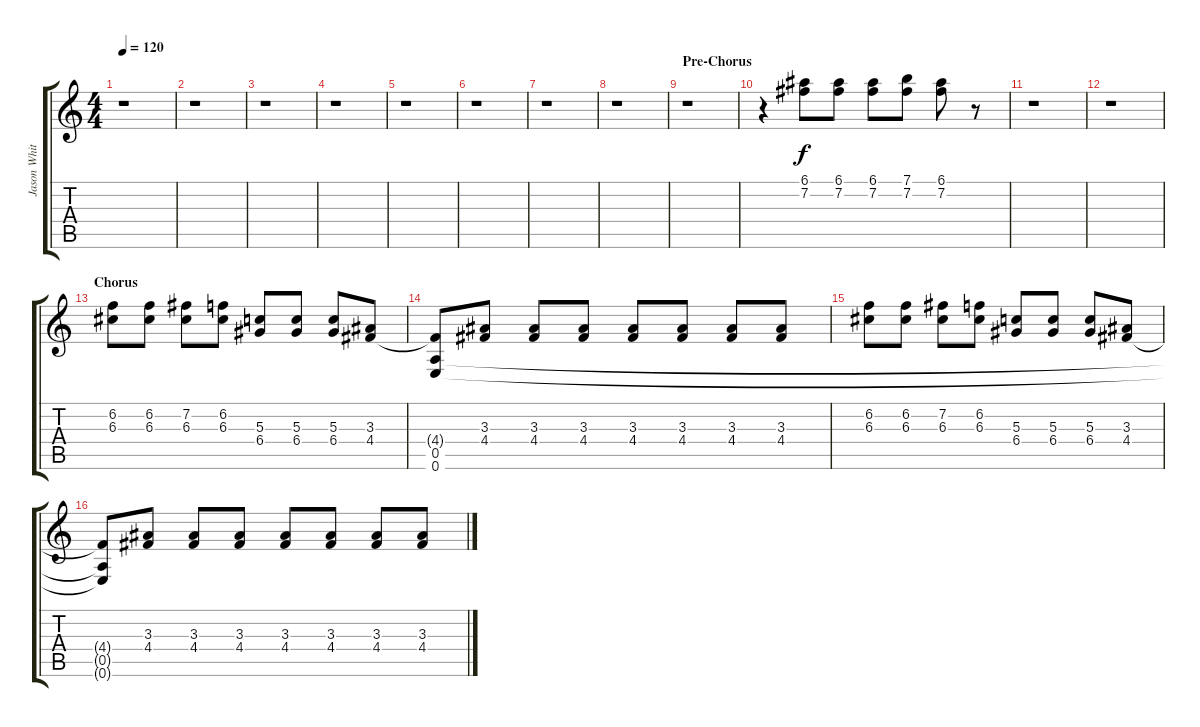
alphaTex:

\track ("Jason White" "Jason Whit") {instrument distortionguitar}
\staff {score tabs}
\tuning (E4 B3 G3 D3 A2 E2) {hide}
\ts (4 4)
\tempo 120
\clef g2
\ks c
r.1{dy f} |
r.1 |
r.1 |
r.1 |
r.1 |
r.1 |
r.1 |
r.1 |
\section ("" "Pre-Chorus")
r.1 |
r.4 (6.1 7.2).8 (6.1 7.2).8 (6.1 7.2).8 (7.1 7.2).8 (6.1 7.2).8 r.8 |
r.1 |
r.1 |
\section ("" "Chorus")
(6.2 6.3).8 (6.2 6.3).8 (7.2 6.3).8 (6.2 6.3).8 (5.3 6.4).8 (5.3 6.4).8 (5.3 6.4).8 (3.3 4.4).8 |
(4.4{t} 0.5 0.6).8 (3.3 4.4).8 (3.3 4.4).8 (3.3 4.4).8 (3.3 4.4).8 (3.3 4.4).8 (3.3 4.4).8 (3.3 4.4).8 |
(6.2 6.3).8 (6.2 6.3).8 (7.2 6.3).8 (6.2 6.3).8 (5.3 6.4).8 (5.3 6.4).8 (5.3 6.4).8 (3.3 4.4).8 |
(4.4{t} 0.5{t} 0.6{t}).8 (3.3 4.4).8 (3.3 4.4).8 (3.3 4.4).8 (3.3 4.4).8 (3.3 4.4).8 (3.3 4.4).8 (3.3 4.4).8
